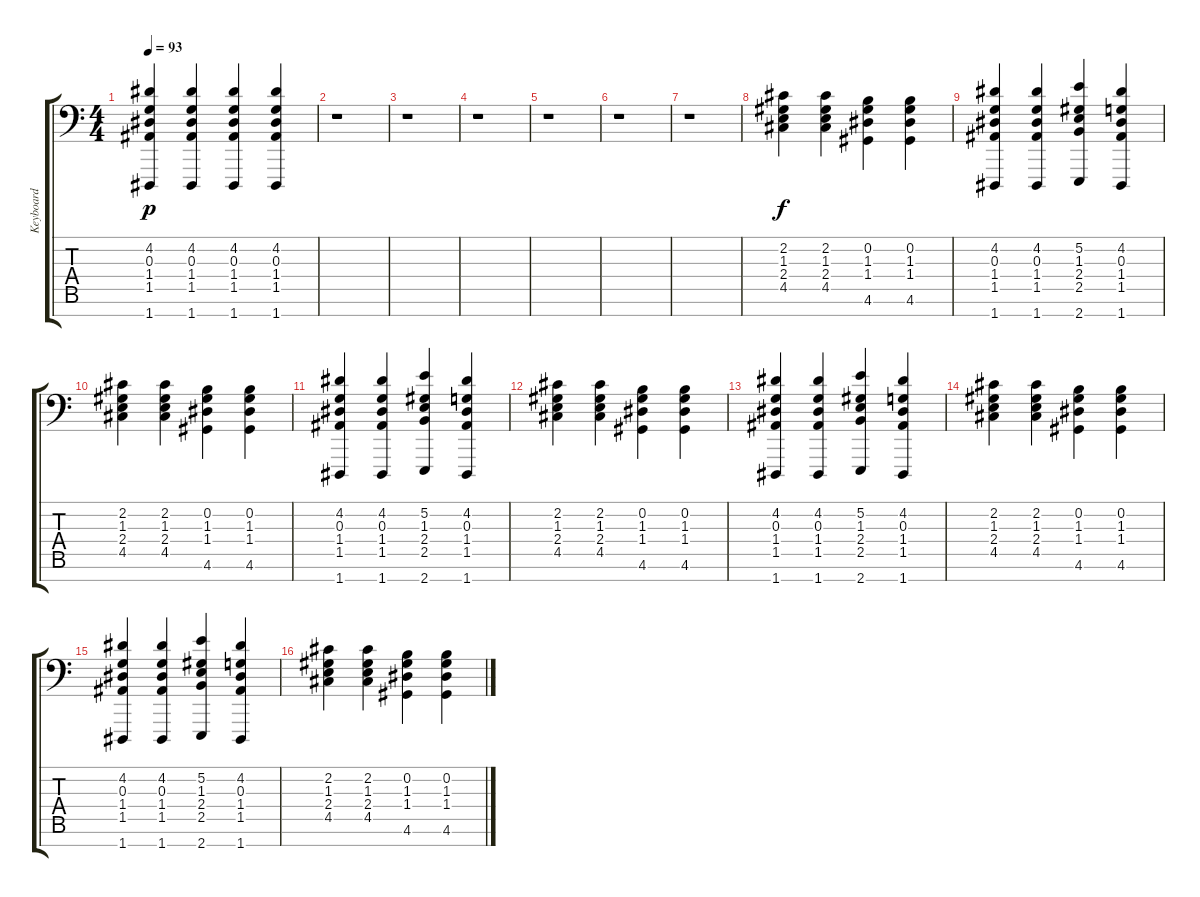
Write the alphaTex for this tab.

\track ("Keyboard" "Keyboard") {instrument electricpiano1}
\staff {score tabs}
\tuning (C5 B3 G3 D3 A2 E2 D1) {hide}
\ts (4 4)
\tempo 93
\clef f4
\ks c
(4.2 0.3 1.4 1.5 1.7).4{dy p} (4.2 0.3 1.4 1.5 1.7).4 (4.2 0.3 1.4 1.5 1.7).4 (4.2 0.3 1.4 1.5 1.7).4 |
r.1 |
r.1 |
r.1 |
r.1 |
r.1 |
r.1 |
(2.2 1.3 2.4 4.5).4{dy f} (2.2 1.3 2.4 4.5).4 (0.2 1.3 1.4 4.6).4 (0.2 1.3 1.4 4.6).4 |
(4.2 0.3 1.4 1.5 1.7).4 (4.2 0.3 1.4 1.5 1.7).4 (5.2 1.3 2.4 2.5 2.7).4 (4.2 0.3 1.4 1.5 1.7).4 |
(2.2 1.3 2.4 4.5).4 (2.2 1.3 2.4 4.5).4 (0.2 1.3 1.4 4.6).4 (0.2 1.3 1.4 4.6).4 |
(4.2 0.3 1.4 1.5 1.7).4 (4.2 0.3 1.4 1.5 1.7).4 (5.2 1.3 2.4 2.5 2.7).4 (4.2 0.3 1.4 1.5 1.7).4 |
(2.2 1.3 2.4 4.5).4 (2.2 1.3 2.4 4.5).4 (0.2 1.3 1.4 4.6).4 (0.2 1.3 1.4 4.6).4 |
(4.2 0.3 1.4 1.5 1.7).4 (4.2 0.3 1.4 1.5 1.7).4 (5.2 1.3 2.4 2.5 2.7).4 (4.2 0.3 1.4 1.5 1.7).4 |
(2.2 1.3 2.4 4.5).4 (2.2 1.3 2.4 4.5).4 (0.2 1.3 1.4 4.6).4 (0.2 1.3 1.4 4.6).4 |
(4.2 0.3 1.4 1.5 1.7).4 (4.2 0.3 1.4 1.5 1.7).4 (5.2 1.3 2.4 2.5 2.7).4 (4.2 0.3 1.4 1.5 1.7).4 |
(2.2 1.3 2.4 4.5).4 (2.2 1.3 2.4 4.5).4 (0.2 1.3 1.4 4.6).4 (0.2 1.3 1.4 4.6).4
